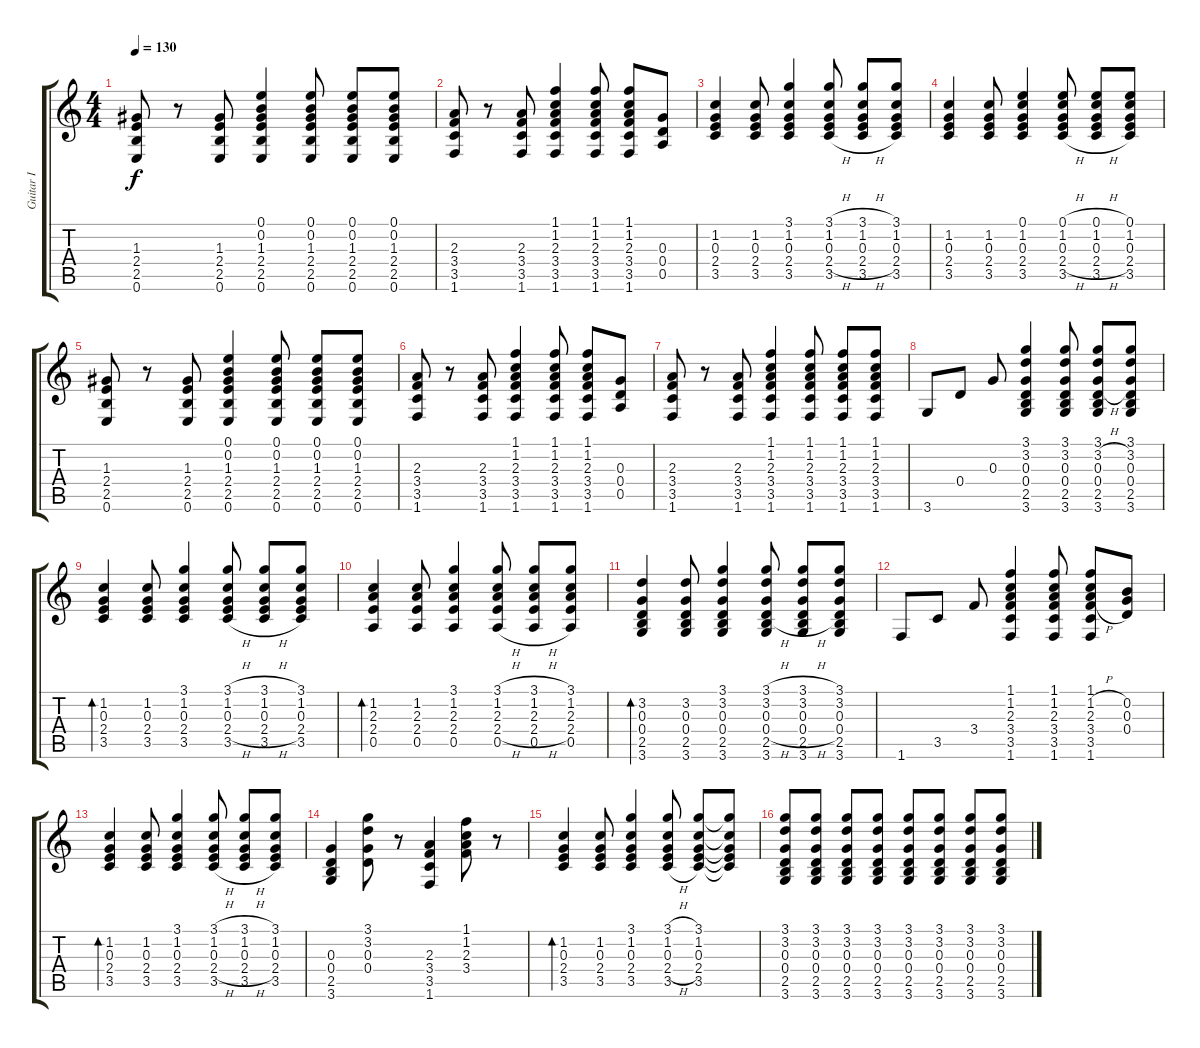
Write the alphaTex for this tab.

\track ("Guitar I" "Guitar I") {instrument electricguitarjazz}
\staff {score tabs}
\tuning (E4 B3 G3 D3 A2 E2) {hide}
\ts (4 4)
\tempo 130
\clef g2
\ks c
(1.3 2.4 2.5 0.6).8{dy f} r.8 (1.3 2.4 2.5 0.6).8 (0.1 0.2 1.3 2.4 2.5 0.6).4 (0.1 0.2 1.3 2.4 2.5 0.6).8 (0.1 0.2 1.3 2.4 2.5 0.6).8 (0.1 0.2 1.3 2.4 2.5 0.6).8 |
(2.3 3.4 3.5 1.6).8 r.8 (2.3 3.4 3.5 1.6).8 (1.1 1.2 2.3 3.4 3.5 1.6).4 (1.1 1.2 2.3 3.4 3.5 1.6).8 (1.1 1.2 2.3 3.4 3.5 1.6).8 (0.3 0.4 0.5).8 |
(1.2 0.3 2.4 3.5).4 (1.2 0.3 2.4 3.5).8 (3.1 1.2 0.3 2.4 3.5).4 (3.1{h} 1.2{h} 0.3{h} 2.4{h} 3.5{h}).8 (3.1{h} 1.2{h} 0.3{h} 2.4{h} 3.5{h}).8 (3.1 1.2 0.3 2.4 3.5).8 |
(1.2 0.3 2.4 3.5).4 (1.2 0.3 2.4 3.5).8 (0.1 1.2 0.3 2.4 3.5).4 (0.1{h} 1.2{h} 0.3{h} 2.4{h} 3.5{h}).8 (0.1{h} 1.2{h} 0.3{h} 2.4{h} 3.5{h}).8 (0.1 1.2 0.3 2.4 3.5).8 |
(1.3 2.4 2.5 0.6).8 r.8 (1.3 2.4 2.5 0.6).8 (0.1 0.2 1.3 2.4 2.5 0.6).4 (0.1 0.2 1.3 2.4 2.5 0.6).8 (0.1 0.2 1.3 2.4 2.5 0.6).8 (0.1 0.2 1.3 2.4 2.5 0.6).8 |
(2.3 3.4 3.5 1.6).8 r.8 (2.3 3.4 3.5 1.6).8 (1.1 1.2 2.3 3.4 3.5 1.6).4 (1.1 1.2 2.3 3.4 3.5 1.6).8 (1.1 1.2 2.3 3.4 3.5 1.6).8 (0.3 0.4 0.5).8 |
(2.3 3.4 3.5 1.6).8 r.8 (2.3 3.4 3.5 1.6).8 (1.1 1.2 2.3 3.4 3.5 1.6).4 (1.1 1.2 2.3 3.4 3.5 1.6).8 (1.1 1.2 2.3 3.4 3.5 1.6).8 (1.1 1.2 2.3 3.4 3.5 1.6).8 |
3.6.8 0.4.8 0.3.8 (3.1 3.2 0.3 0.4 2.5 3.6).4 (3.1 3.2 0.3 0.4 2.5 3.6).8 (3.1 3.2{h} 0.3{h} 0.4{h} 2.5 3.6).8 (3.1 3.2 0.3 0.4 2.5 3.6).8 |
(1.2 0.3 2.4 3.5).4{bd 120} (1.2 0.3 2.4 3.5).8 (3.1 1.2 0.3 2.4 3.5).4 (3.1{h} 1.2{h} 0.3{h} 2.4{h} 3.5{h}).8 (3.1{h} 1.2{h} 0.3{h} 2.4{h} 3.5{h}).8 (3.1 1.2 0.3 2.4 3.5).8 |
(1.2 2.3 2.4 0.5).4{bd 120} (1.2 2.3 2.4 0.5).8 (3.1 1.2 2.3 2.4 0.5).4 (3.1{h} 1.2{h} 2.3{h} 2.4{h} 0.5{h}).8 (3.1{h} 1.2{h} 2.3{h} 2.4{h} 0.5{h}).8 (3.1 1.2 2.3 2.4 0.5).8 |
(3.2 0.3 0.4 2.5 3.6).4{bd 120} (3.2 0.3 0.4 2.5 3.6).8 (3.1 3.2 0.3 0.4 2.5 3.6).4 (3.1{h} 3.2{h} 0.3{h} 0.4{h} 2.5{h} 3.6).8 (3.1{h} 3.2{h} 0.3{h} 0.4{h} 2.5{h} 3.6).8 (3.1 3.2 0.3 0.4 2.5 3.6).8 |
1.6.8 3.5.8 3.4.8 (1.1 1.2 2.3 3.4 3.5 1.6).4 (1.1 1.2 2.3 3.4 3.5 1.6).8 (1.1 1.2{h} 2.3{h} 3.4{h} 3.5 1.6).8 (0.2 0.3 0.4).8 |
(1.2 0.3 2.4 3.5).4{bd 120} (1.2 0.3 2.4 3.5).8 (3.1 1.2 0.3 2.4 3.5).4 (3.1{h} 1.2{h} 0.3{h} 2.4{h} 3.5{h}).8 (3.1{h} 1.2{h} 0.3{h} 2.4{h} 3.5{h}).8 (3.1 1.2 0.3 2.4 3.5).8 |
(0.3 0.4 2.5 3.6).4 (3.1 3.2 0.3 0.4).8 r.8 (2.3 3.4 3.5 1.6).4 (1.1 1.2 2.3 3.4).8 r.8 |
(1.2 0.3 2.4 3.5).4{bd 120} (1.2 0.3 2.4 3.5).8 (3.1 1.2 0.3 2.4 3.5).4 (3.1{h} 1.2{h} 0.3{h} 2.4{h} 3.5{h}).8 (3.1 1.2 0.3 2.4 3.5).8 (3.1{t} 1.2{t} 0.3{t} 2.4{t} 3.5{t}).8 |
(3.1 3.2 0.3 0.4 2.5 3.6).8 (3.1 3.2 0.3 0.4 2.5 3.6).8 (3.1 3.2 0.3 0.4 2.5 3.6).8 (3.1 3.2 0.3 0.4 2.5 3.6).8 (3.1 3.2 0.3 0.4 2.5 3.6).8 (3.1 3.2 0.3 0.4 2.5 3.6).8 (3.1 3.2 0.3 0.4 2.5 3.6).8 (3.1 3.2 0.3 0.4 2.5 3.6).8
